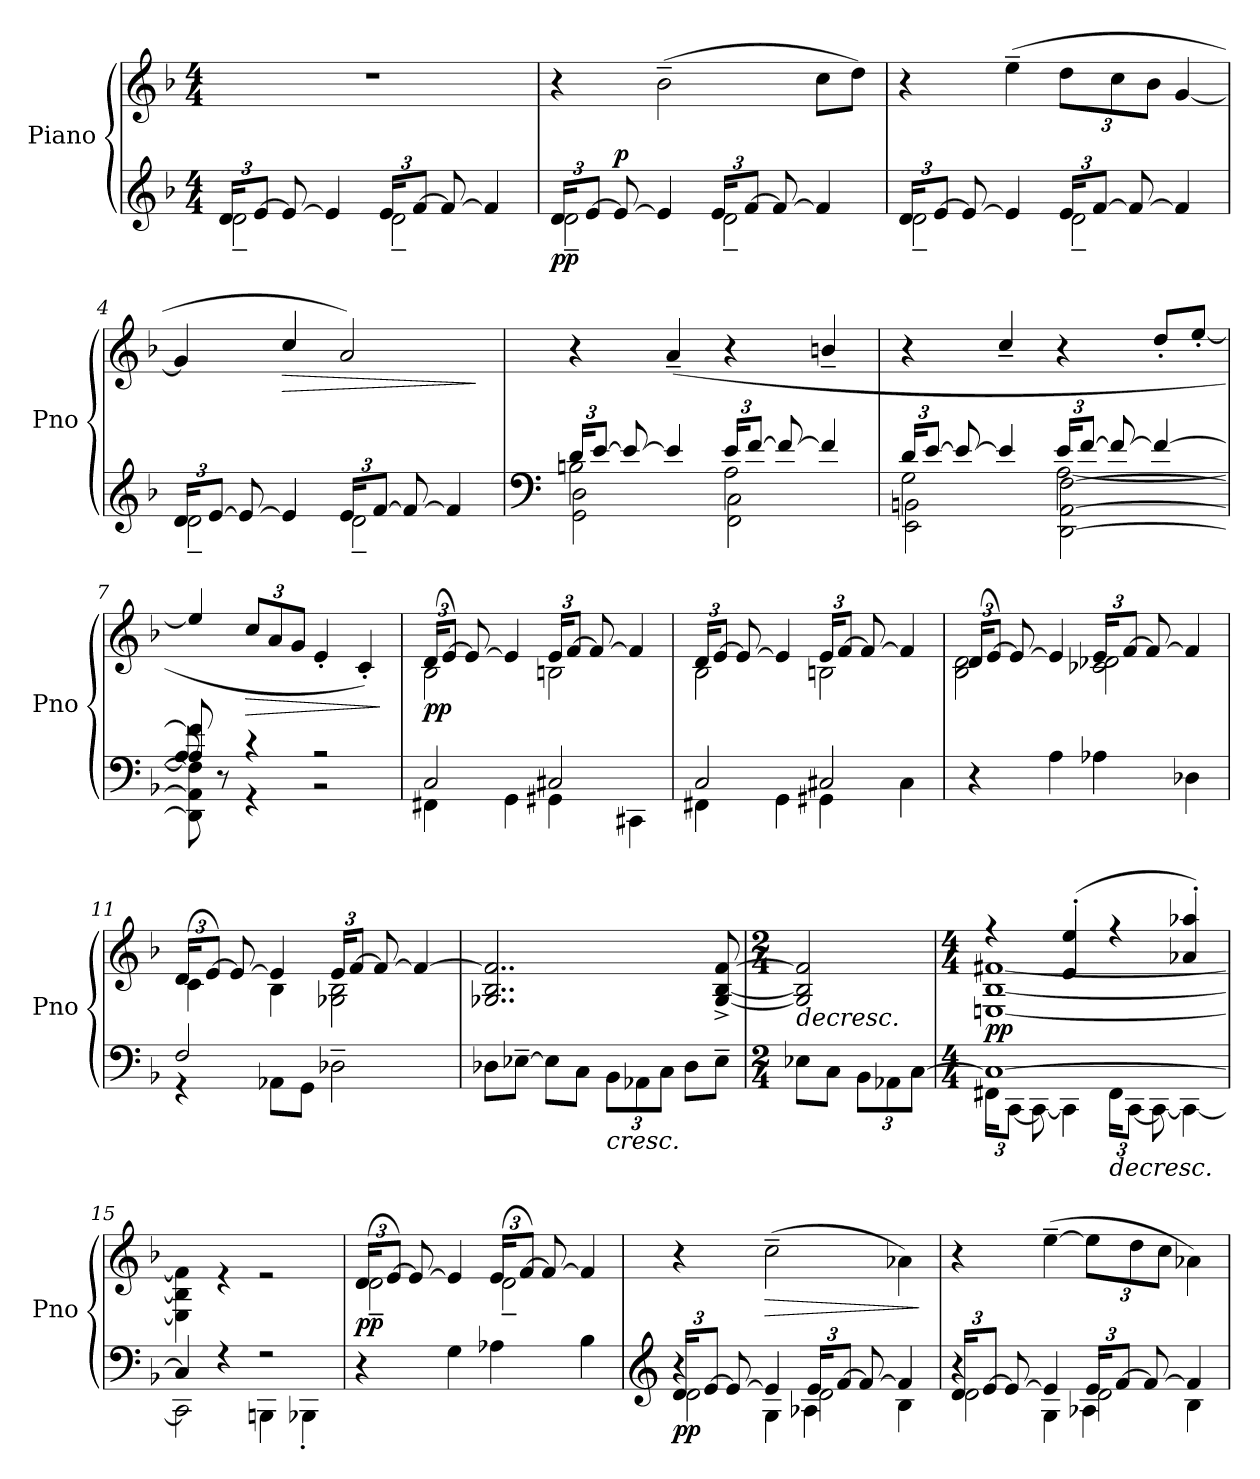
**kern	**kern	**dynam
*part1	*part1	*part1
*staff2	*staff1	*staff1/2
*I"Piano	*	*
*I'Pno	*	*
*clefG2	*clefG2	*
*k[b-]	*k[b-]	*
*F:	*F:	*
*M4/4	*M4/4	*
*MM44	*MM44	*
*Xbrackettup	*	*
=1	=1	=1
*^	*	*
24d/KL	2d~\	1r	.
[12e/J	.	.	.
8e/_	.	.	.
4e/]	.	.	.
24e/KL	2d~\	.	.
[12f/J	.	.	.
8f/_	.	.	.
4f/]	.	.	.
=2	=2	=2	=2
!	!	!	!LO:DY:b=2
24d/KL	2d~\	4r	pp
[12e/J	.	.	.
!	!	!	!LO:DY:a=2
8e/_	.	.	p
4e/]	.	(>2b-~\	.
24e/KL	2d~\	.	.
[12f/J	.	.	.
8f/_	.	.	.
4f/]	.	8cc\L	.
.	.	8dd\J)	.
=3	=3	=3	=3
24d/KL	2d~\	4r	.
[12e/J	.	.	.
8e/_	.	.	.
4e/]	.	(>4ee~\	.
*	*	*Xbrackettup	*
24e/KL	2d~\	12dd\L	.
[12f/J	.	.	.
.	.	12cc\	.
8f/_	.	.	.
.	.	12b-\J	.
4f/]	.	[4g/	.
!!LO:LB:g=z
=4	=4	=4	=4
24d/KL	2d~\	4g/]	.
[12e/J	.	.	.
8e/_	.	.	.
!	!	!	!LO:HP:b
4e/]	.	4cc/	>
24e/KL	2d~\	2a/)	.
[12f/J	.	.	.
8f/_	.	.	.
4f/]	.	.	.
*v	*v	*	*
.	.	]
=5	=5	=5
*clefF4	*	*
*^	*	*
*	*^	*	*
24d/KL	2Bn\	2GG\ 2D\	4r	.
[12e/J	.	.	.	.
8e/_	.	.	.	.
4e/]	.	.	(<4a~/	.
24e/KL	2A\	2FF\ 2C\	4r	.
[12f/J	.	.	.	.
8f/_	.	.	.	.
4f/]	.	.	4bn~/	.
=6	=6	=6	=6	=6
24d/KL	2G\	2EE\ 2BBn\	4r	.
[12e/J	.	.	.	.
8e/_	.	.	.	.
4e/]	.	.	4cc~/	.
24e/KL	[2A\	[2DD\ [2AA\ [2F\	4r	.
[12f/J	.	.	.	.
8f/_	.	.	.	.
4f/_	.	.	8dd'/L	.
.	.	.	[8ee'/J	.
=7	=7	=7	=7	=7
8A/ 8f/]	8A/]	8DD\] 8AA\] 8F\]	4ee/]	.
8ryy	8r	8ryy	.	.
!	!	!	!	!LO:HP:b
2.ryy	4r	4r	12cc/L	>
.	.	.	12a/	.
.	.	.	12g/J	.
.	2r	2r	4e'/	.
.	.	.	4c'/)	.
*v	*v	*v	*	*
.	.	]
!!LO:LB:g=z
=8	=8	=8
*^	*^	*
!	!	!	!	!LO:DY:b
2C/	4FF#X\	(>24d/KL	2B-\	pp
.	.	[12e/J)	.	.
.	.	8e/_	.	.
.	4GG\	4e/]	.	.
2C#X/	4GG#X\	24e/KL	2Bn\	.
.	.	[12f/J	.	.
.	.	8f/_	.	.
.	4CC#X\	4f/]	.	.
=9	=9	=9	=9	=9
2C/	4FF#X\	24d/KL	2B-\	.
.	.	[12e/J	.	.
.	.	8e/_	.	.
.	4GG\	4e/]	.	.
2C#X/	4GG#X\	24e/KL	2Bn\	.
.	.	[12f/J	.	.
.	.	8f/_	.	.
.	4C#\	4f/]	.	.
*v	*v	*	*	*
=10	=10	=10	=10
4r	(>24d/KL	2B-\ 2d\	.
.	[12e/J)	.	.
.	8e/_	.	.
4A\	4e/]	.	.
4A-X\	24e/KL	2c-X\ 2d-X\	.
.	[12f/J	.	.
.	8f/_	.	.
4D-X\	4f/]	.	.
=11	=11	=11	=11
*^	*	*^	*
2F/	4r	(>24d/KL	4c\	2ryy	.
.	.	[12e/J)	.	.	.
.	.	8e/_	.	.	.
.	8AA-X\L	4e/]	4B-\	.	.
.	8GG\J	.	.	.	.
2ryy	2D-X~\	24e/KL	2G-X\ 2B-\	2ryy	.
.	.	[12f/J	.	.	.
.	.	8f/_	.	.	.
.	.	4f/_	.	.	.
*v	*v	*	*	*	*
*	*v	*v	*v	*
!!LO:LB:g=z
=12	=12	=12
8D-X\L	2..G-X/ 2..B-/ 2..f/]	.
[8E-X~\J	.	.
8E-\L]	.	.
8C\J	.	.
!	!	!LO:HP:b=2
12BB-\L	.	<
12AA-X\	.	.
12C\J	.	.
8D-\L	.	.
8E-~\J	[8G-/^ [8B-/^ [8f/^	.
=13	=13	=13
*M2/4	*M2/4	*
!	!	!LO:HP:b
8E-X\L	2G-/] 2B-/] 2f/]	>
8C\J	.	.
12BB-\L	.	.
12AA-X\	.	.
[12C\J	.	.
.	.	[
=14	=14	=14
*M4/4	*M4/4	*
*^	*^	*
!	!	!	!	!LO:DY:a=2
1C_	24FF#X\KL	4r	[1En [1B- [1f#X	pp
.	[12CC\J	.	.	.
.	8CC\_	.	.	.
.	4CC\]	(>4e/' 4ee/'	.	]
!	!	!	!	!LO:HP:b=2
.	24FF#\KL	4r	.	>
.	[12CC\J	.	.	.
.	8CC\_	.	.	.
.	4CC\_	4a-X/' 4aa-X/')	.	.
=15	=15	=15	=15	=15
4C/]	2CC\]	1ryy	4E\] 4B-\] 4f#\]	.
4r	.	.	4r	.
2r	4BBBn\	.	2r	.
.	4BBB-X'\	.	.	.
!!LO:LB:g=z	!!
=16	=16	=16	=16	=16
!	!	!	!	!LO:DY:b
*v	*v	*	*	*
4r	(>24d/KL	2d~\	pp
.	[12e/J)	.	.
.	8e/_	.	.
4G\	4e/]	.	.
4A-X\	(>24e/KL	2d~\	.
.	[12f/J)	.	.
.	8f/_	.	.
4B-\	4f/]	.	.
*	*v	*v	*
=17	=17	=17
*clefG2	*	*
*^	*	*
*	*^	*	*
!	!	!	!	!LO:DY:b=2
24d/KL	2d\	4r	4r	pp
[12e/J	.	.	.	.
8e/_	.	.	.	.
!	!	!	!	!LO:HP:b
4e/]	.	4G\	(>2cc~\	>
24e/KL	2d\	4A-X\	.	.
[12f/J	.	.	.	.
8f/_	.	.	.	.
4f/]	.	4B-\	4a-X\)	.
*v	*v	*v	*	*
.	.	]
=18	=18	=18
*^	*	*
*	*^	*	*
24d/KL	2d\	4r	4r	.
[12e/J	.	.	.	.
8e/_	.	.	.	.
4e/]	.	4G\	(>[4ee~\	.
24e/KL	2d\	4A-X\	12ee\L]	.
[12f/J	.	.	.	.
.	.	.	12dd\	.
8f/_	.	.	.	.
.	.	.	12cc\J	.
4f/]	.	4B-\	4a-X\)	.
*v	*v	*v	*	*
.	.	]
=	=	=
*-	*-	*-
